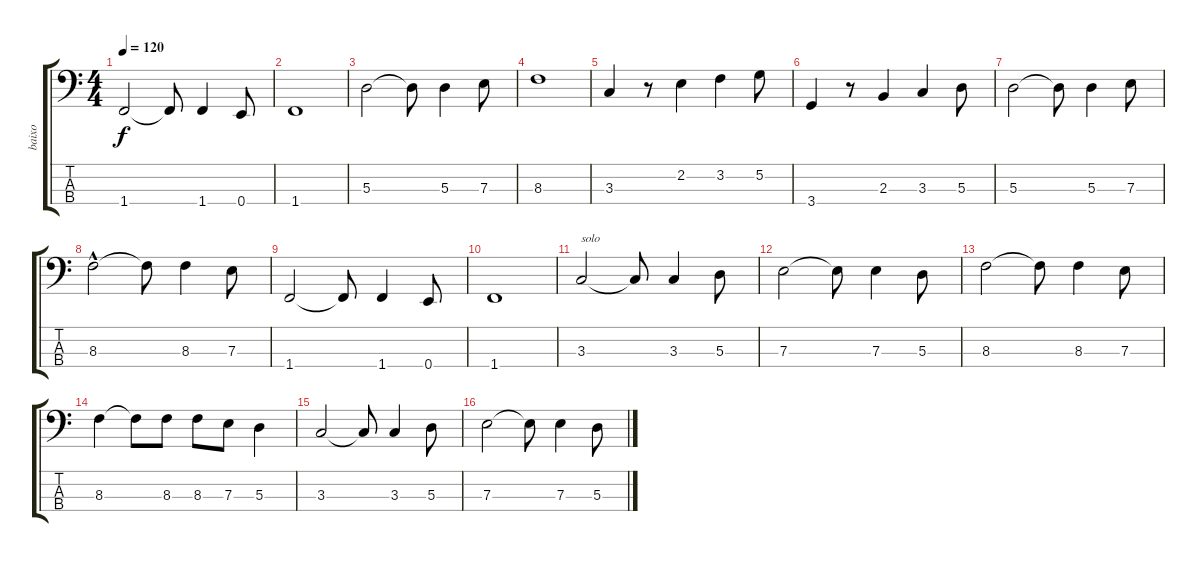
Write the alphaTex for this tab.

\track ("baixo" "baixo") {instrument electricbassfinger}
\staff {score tabs}
\tuning (G2 D2 A1 E1) {hide}
\ts (4 4)
\tempo 120
\clef f4
\ks c
1.4.2{dy f} 1.4{t}.8 1.4.4 0.4.8 |
1.4.1 |
5.3.2 5.3{t}.8 5.3.4 7.3.8 |
8.3.1 |
3.3.4 r.8 2.2.4 3.2.4 5.2.8 |
3.4.4 r.8 2.3.4 3.3.4 5.3.8 |
5.3.2 5.3{t}.8 5.3.4 7.3.8 |
8.3{hac}.2 8.3{t}.8 8.3.4 7.3.8 |
1.4.2 1.4{t}.8 1.4.4 0.4.8 |
1.4.1 |
3.3.2{txt "solo"} 3.3{t}.8 3.3.4 5.3.8 |
7.3.2 7.3{t}.8 7.3.4 5.3.8 |
8.3.2 8.3{t}.8 8.3.4 7.3.8 |
8.3.4 8.3{t}.8 8.3.8 8.3.8 7.3.8 5.3.4 |
3.3.2 3.3{t}.8 3.3.4 5.3.8 |
7.3.2 7.3{t}.8 7.3.4 5.3.8
